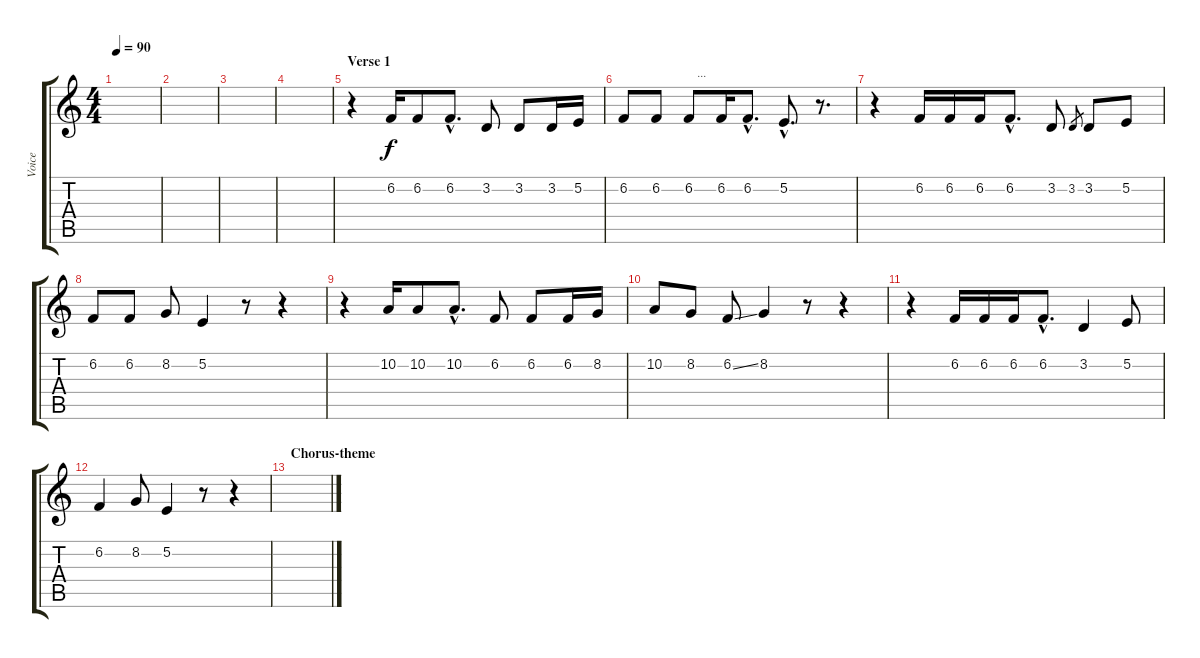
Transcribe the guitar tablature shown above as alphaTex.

\track ("Voice" "Voice") {instrument lead6voice}
\staff {score tabs}
\tuning (E4 B3 G3 D3 A2 E2) {hide}
\ts (4 4)
\tempo 90
\clef g2
\ks c
|
|
|
|
\section ("" "Verse 1")
r.4 6.2.16 6.2.8 6.2{hac}.8{d} 3.2.8 3.2.8 3.2.16 5.2.16 |
6.2.8 6.2.8 6.2.8{txt "   ..."} 6.2.16 6.2{hac}.8{d} 5.2{hac}.8{d} r.8{d} |
r.4 6.2.16 6.2.16 6.2.16 6.2{hac}.8{d} 3.2.8 3.2.8{gr} 3.2.8 5.2.8 |
6.2.8 6.2.8 8.2.8 5.2.4 r.8 r.4 |
r.4 10.2.16 10.2.8 10.2{hac}.8{d} 6.2.8 6.2.8 6.2.16 8.2.16 |
10.2.8 8.2.8 6.2{ss}.8 8.2.4 r.8 r.4 |
r.4 6.2.16 6.2.16 6.2.16 6.2{hac}.8{d} 3.2.4 5.2.8 |
6.2.4 8.2.8 5.2.4 r.8 r.4 |
\section ("" "Chorus-theme")
